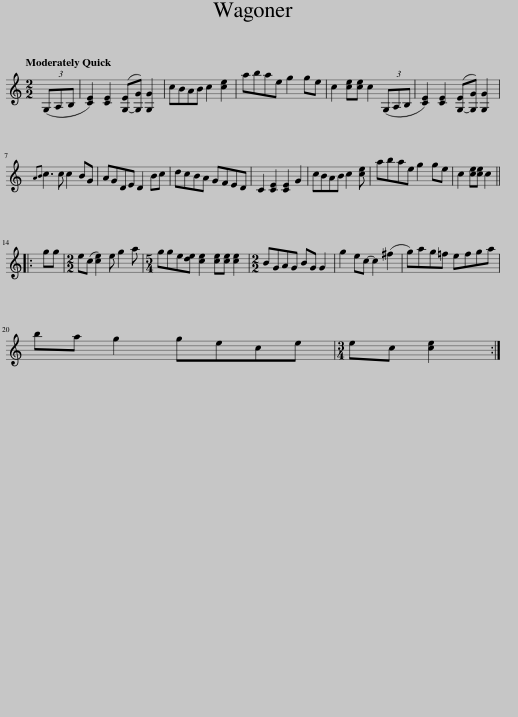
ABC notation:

X:1
L:1/8
Q:1/4=120
M:2/2
I:linebreak $
K:C
V:1 treble
V:1
 (3(G,A,B, | [CE]2) [CE]2 ([G,-E][G,G]) [G,G]2 | cBAB c2 [ce]2 | abae g2 ge | c2 [ce][ce] c2 (3(G,A,B, | %5
 [CE]2) [CE]2 ([G,-E][G,G]) [G,G]2 |${AB} c3 c c2 BG | AGDE D2 Bc | dcBA GFED | C2 [CE]2 [CE]2 G2 | %10
 cBAB c2 [ce] | abae g2 ge | c2 [ce][ce] c2 |:$ gg |[M:2/2] e(c [ce]2) e g2 a | %15
[M:5/4] gge[de] [ce]2 [ce][ce] [ce]2 |[M:2/2] BGAG BG G2 | g2 ec- c2 (^f2 | g)ag=f efga |$ ba g2 gece | %20
[M:3/4] ec [ce]2 :| %21
